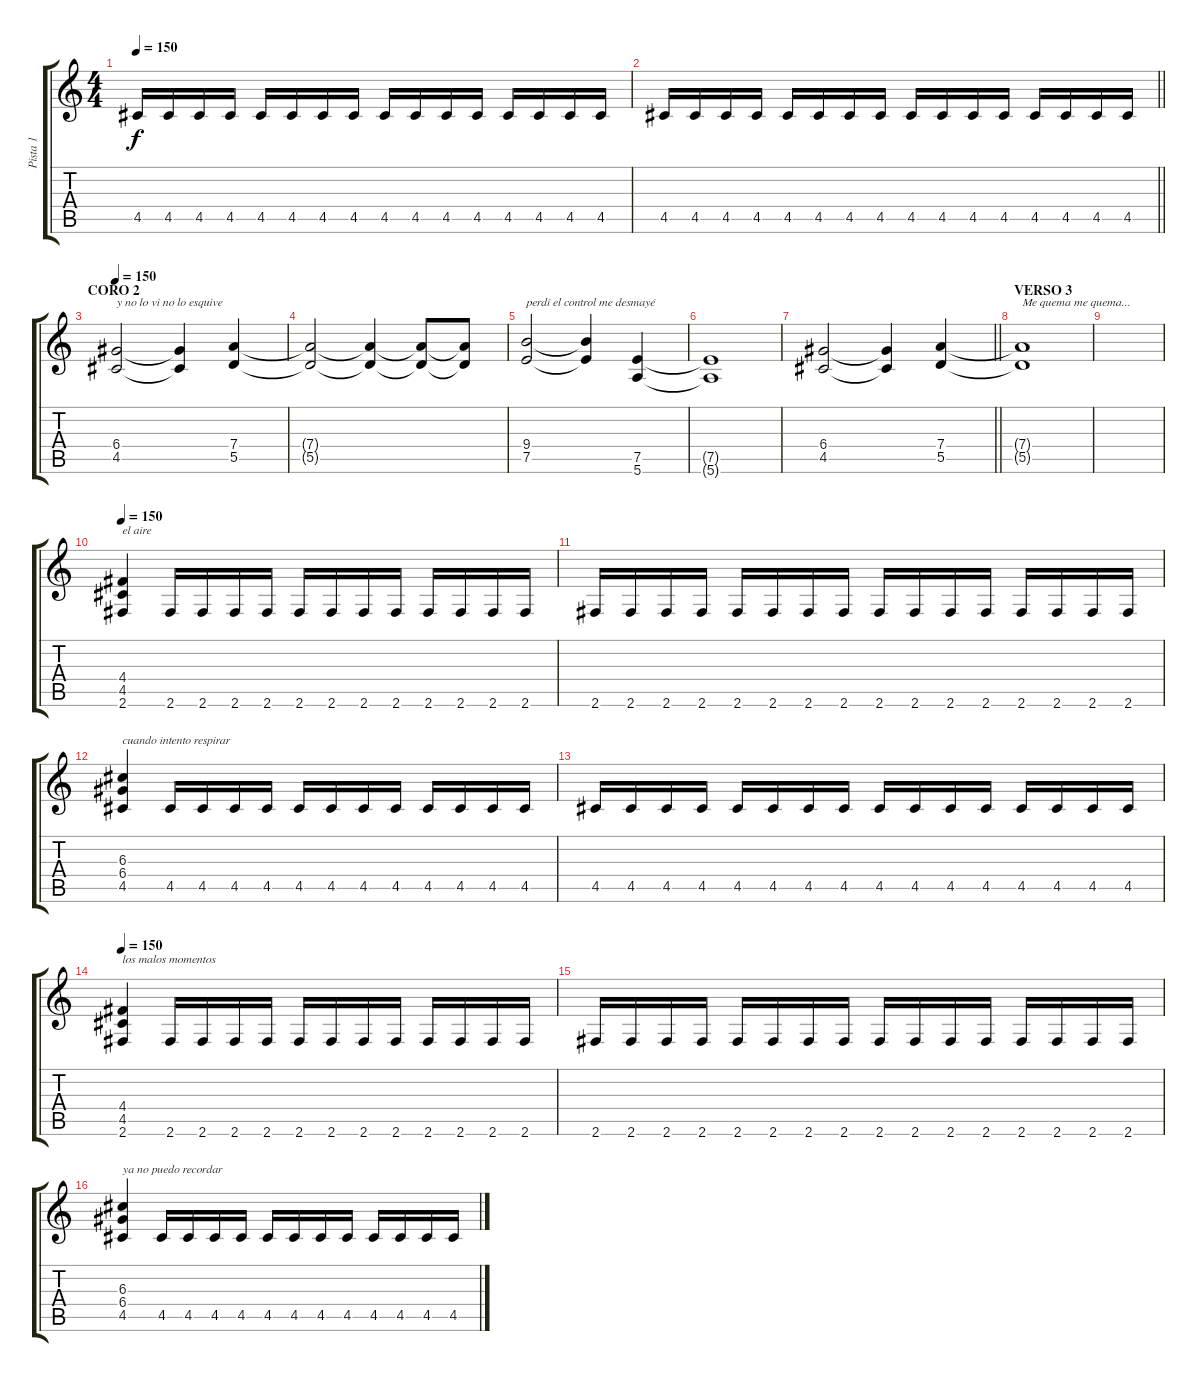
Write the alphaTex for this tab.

\track ("Pista 1" "Pista 1") {instrument overdrivenguitar}
\staff {score tabs}
\tuning (E4 B3 G3 D3 A2 E2) {hide}
\ts (4 4)
\tempo 150
\clef g2
\ks c
4.5.16{dy f} 4.5.16 4.5.16 4.5.16 4.5.16 4.5.16 4.5.16 4.5.16 4.5.16 4.5.16 4.5.16 4.5.16 4.5.16 4.5.16 4.5.16 4.5.16 |
\barLineRight lightlight
4.5.16 4.5.16 4.5.16 4.5.16 4.5.16 4.5.16 4.5.16 4.5.16 4.5.16 4.5.16 4.5.16 4.5.16 4.5.16 4.5.16 4.5.16 4.5.16 |
\section ("" "CORO 2")
\tempo 150
(6.4 4.5).2{txt "y no lo vi no lo esquive"} (6.4{t} 4.5{t}).4 (7.4 5.5).4 |
(7.4{t} 5.5{t}).2 (7.4{t} 5.5{t}).4 (7.4{t} 5.5{t}).8 (7.4{t} 5.5{t}).8 |
(9.4 7.5).2{txt "perdí el control me desmayé"} (9.4{t} 7.5{t}).4 (7.5 5.6).4 |
(7.5{t} 5.6{t}).1 |
\barLineRight lightlight
(6.4 4.5).2 (6.4{t} 4.5{t}).4 (7.4 5.5).4 |
\section ("" "VERSO 3")
(7.4{t} 5.5{t}).1{txt "Me quema me quema..."} |
|
\tempo 150
(4.4 4.5 2.6).4{txt "el aire"} 2.6.16 2.6.16 2.6.16 2.6.16 2.6.16 2.6.16 2.6.16 2.6.16 2.6.16 2.6.16 2.6.16 2.6.16 |
2.6.16 2.6.16 2.6.16 2.6.16 2.6.16 2.6.16 2.6.16 2.6.16 2.6.16 2.6.16 2.6.16 2.6.16 2.6.16 2.6.16 2.6.16 2.6.16 |
(6.3 6.4 4.5).4{txt "cuando intento respirar"} 4.5.16 4.5.16 4.5.16 4.5.16 4.5.16 4.5.16 4.5.16 4.5.16 4.5.16 4.5.16 4.5.16 4.5.16 |
4.5.16 4.5.16 4.5.16 4.5.16 4.5.16 4.5.16 4.5.16 4.5.16 4.5.16 4.5.16 4.5.16 4.5.16 4.5.16 4.5.16 4.5.16 4.5.16 |
\tempo 150
(4.4 4.5 2.6).4{txt "los malos momentos"} 2.6.16 2.6.16 2.6.16 2.6.16 2.6.16 2.6.16 2.6.16 2.6.16 2.6.16 2.6.16 2.6.16 2.6.16 |
2.6.16 2.6.16 2.6.16 2.6.16 2.6.16 2.6.16 2.6.16 2.6.16 2.6.16 2.6.16 2.6.16 2.6.16 2.6.16 2.6.16 2.6.16 2.6.16 |
(6.3 6.4 4.5).4{txt "ya no puedo recordar"} 4.5.16 4.5.16 4.5.16 4.5.16 4.5.16 4.5.16 4.5.16 4.5.16 4.5.16 4.5.16 4.5.16 4.5.16
